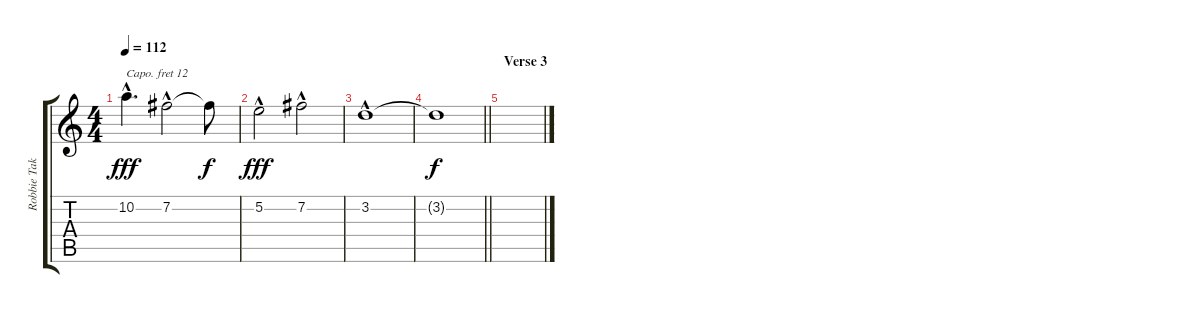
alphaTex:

\track ("Robbie Takac/Greg Suran - Voice backing" "Robbie Tak") {instrument brightacousticpiano}
\staff {score tabs}
\capo 12
\tuning (E4 B3 G3 D3 A2 E2) {hide}
\ts (4 4)
\tempo 112
\clef g2
\ks c
10.2{hac}.4{d dy fff} 7.2{hac}.2 7.2{t}.8{dy f} |
5.2{hac}.2{dy fff} 7.2{hac}.2 |
3.2{hac}.1 |
\barLineRight lightlight
3.2{t}.1{dy f} |
\section ("" "Verse 3")
